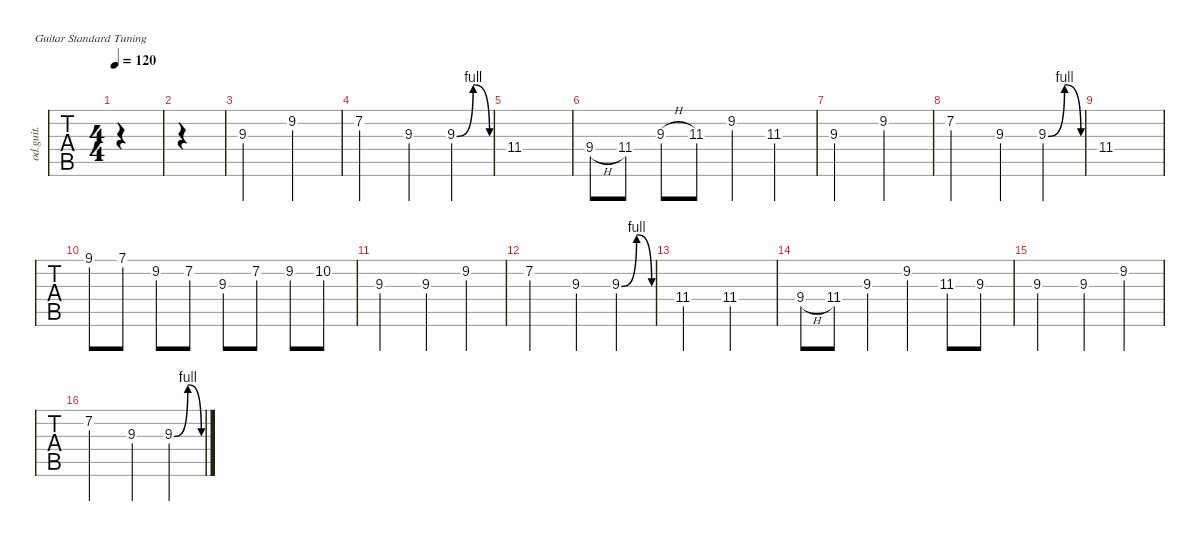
\defaultSystemsLayout 4
\hideDynamics
\bracketExtendMode nobrackets
\otherSystemsTrackNameOrientation horizontal
\track ("Overdriven Guitar" "od.guit.") {instrument overdrivenguitar}
\staff {tabs}
\tuning (E4 B3 G3 D3 A2 E2)
\ts (4 4)
\tempo 120
\clef g2
\ks c
|
|
9.3.2 9.2.2 |
7.2.2 9.3.4 9.3{be (bendrelease 0 0 10.2 4 20.4 4 30 0)}.4 |
11.4.1 |
9.4{h}.8 11.4.8 9.3{h}.8 11.3.8 9.2.4 11.3.4 |
9.3.2 9.2.2 |
7.2.2 9.3.4 9.3{be (bendrelease 0 0 10.2 4 20.4 4 30 0)}.4 |
11.4.1 |
9.1.8 7.1.8 9.2.8 7.2.8 9.3.8 7.2.8 9.2.8 10.2.8 |
9.3.2 9.3.4 9.2.4 |
7.2.2 9.3.4 9.3{be (bendrelease 0 0 10.2 4 20.4 4 30 0)}.4 |
11.4.2 11.4.2 |
9.4{h}.8 11.4.8 9.3.4 9.2.4 11.3.8 9.3.8 |
9.3.2 9.3.4 9.2.4 |
7.2.2 9.3.4 9.3{be (bendrelease 0 0 10.2 4 20.4 4 30 0)}.4
